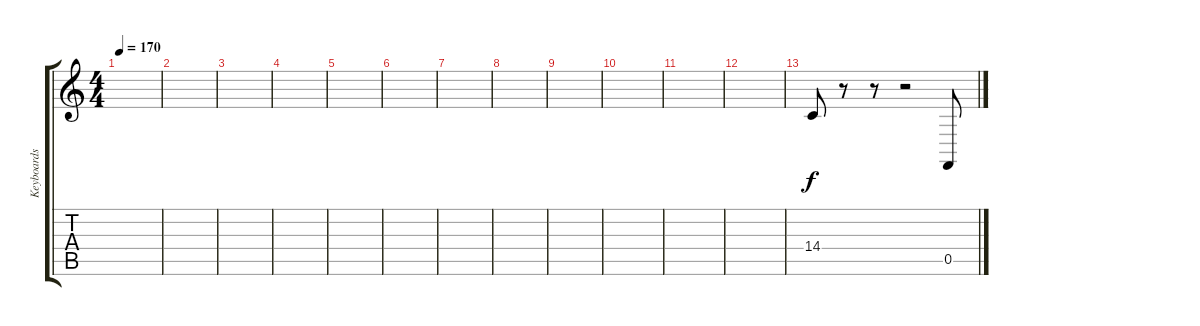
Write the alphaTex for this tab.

\track ("Keyboards" "Keyboards") {instrument pad2warm}
\staff {score tabs}
\tuning (C4 G3 Eb3 Bb2 F2 C2) {hide}
\ts (4 4)
\tempo 170
\clef g2
\ks c
|
|
|
|
|
|
|
|
|
|
|
|
14.4.8 r.8 r.8 r.2 0.5.8
